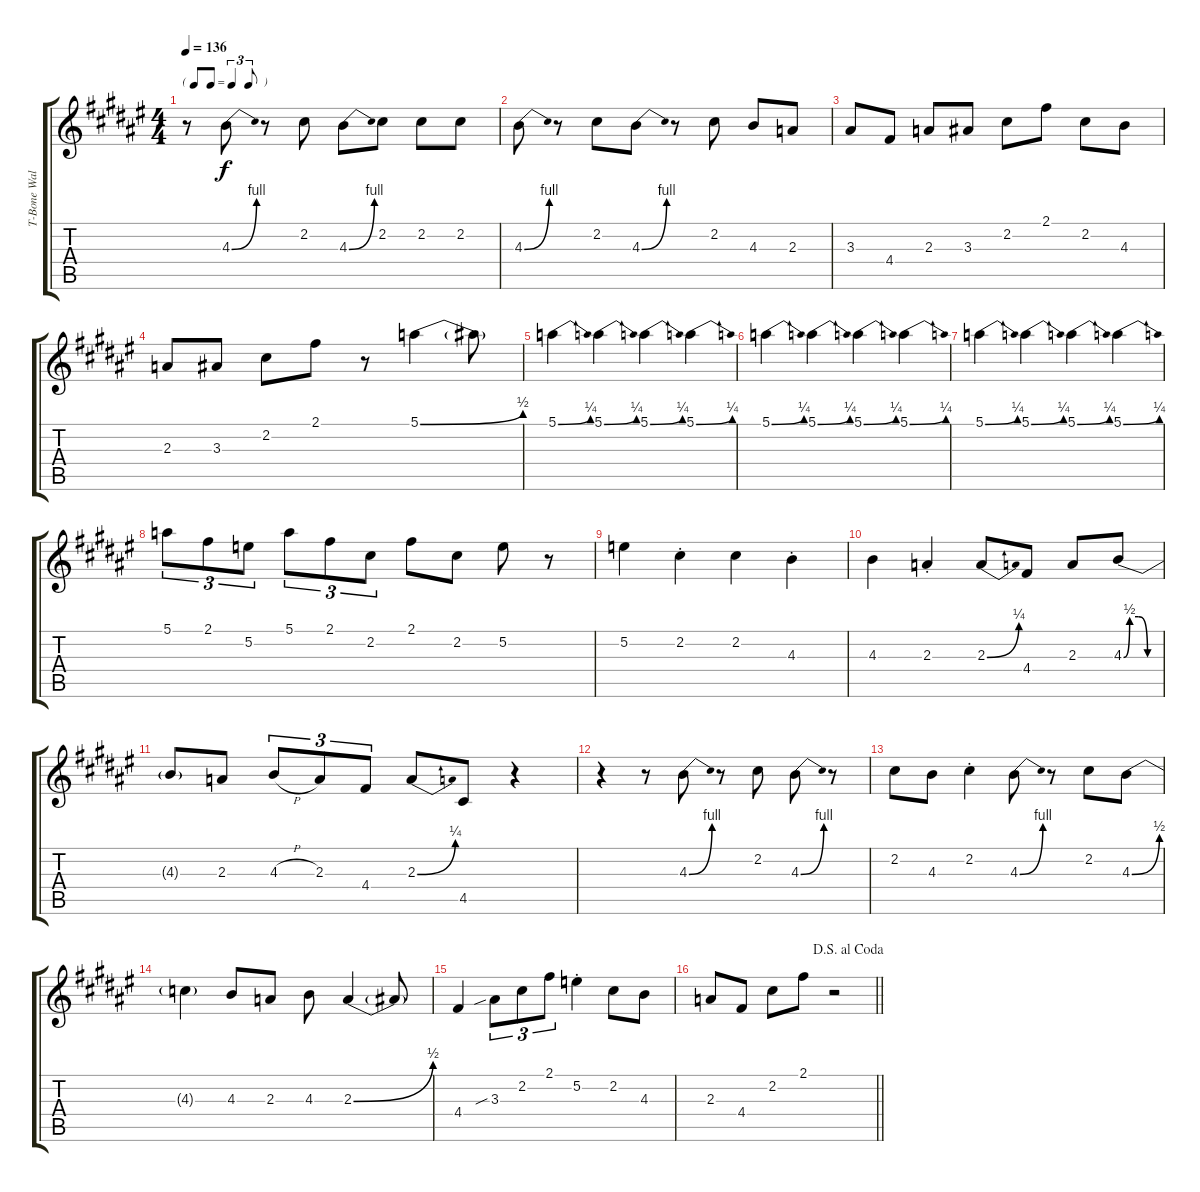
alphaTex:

\track ("T-Bone Walker - Electric Guitar" "T-Bone Wal") {instrument electricguitarjazz}
\staff {score tabs}
\tuning (E4 B3 G3 D3 A2 E2) {hide}
\ts (4 4)
\tf triplet8th
\tempo 136
\clef g2
\ks f#
r.8{dy f} 4.3{be (bend 0 0 60 4)}.8 r.8 2.2.8 4.3{be (bend 0 0 60 4)}.8 2.2.8 2.2.8 2.2.8 |
\ks d#minor
4.3{be (bend 0 0 60 4)}.8 r.8 2.2.8 4.3{be (bend 0 0 60 4)}.8 r.8 2.2.8 4.3.8 2.3.8 |
3.3.8 4.4.8 2.3.8 3.3.8 2.2.8 2.1.8 2.2.8 4.3.8 |
2.3.8 3.3.8 2.2.8 2.1.8 r.8 5.1{be (bend 0 0 60 2)}.4 5.1{t}.8 |
\ks f#
5.1{be (bend 0 0 60 1)}.4 5.1{be (bend 0 0 60 1)}.4 5.1{be (bend 0 0 60 1)}.4 5.1{be (bend 0 0 60 1)}.4 |
\ks d#minor
5.1{be (bend 0 0 60 1)}.4 5.1{be (bend 0 0 60 1)}.4 5.1{be (bend 0 0 60 1)}.4 5.1{be (bend 0 0 60 1)}.4 |
5.1{be (bend 0 0 60 1)}.4 5.1{be (bend 0 0 60 1)}.4 5.1{be (bend 0 0 60 1)}.4 5.1{be (bend 0 0 60 1)}.4 |
5.1.8{tu (3 2)} 2.1.8{tu (3 2)} 5.2.8{tu (3 2)} 5.1.8{tu (3 2)} 2.1.8{tu (3 2)} 2.2.8{tu (3 2)} 2.1.8 2.2.8 5.2.8 r.8 |
\ks f#
5.2.4 2.2{st}.4 2.2.4 4.3{st}.4 |
\ks d#minor
4.3.4 2.3{st}.4 2.3{be (bend 0 0 60 1)}.8 4.4.8 2.3.8 4.3{be (custom 0 0 10 2 25 2 40 0 60 0)}.8 |
4.3{t}.8 2.3.8 4.3{h}.8{tu (3 2)} 2.3.8{tu (3 2)} 4.4.8{tu (3 2)} 2.3{be (bend 0 0 60 1)}.8 4.5.8 r.4 |
r.4 r.8 4.3{be (bend 0 0 60 4)}.8 r.8 2.2.8 4.3{be (bend 0 0 60 4)}.8 r.8 |
\ks f#
2.2.8 4.3.8 2.2{st}.4 4.3{be (bend 0 0 60 4)}.8 r.8 2.2.8 4.3{be (bend 0 0 60 2)}.8 |
\ks d#minor
4.3{t}.4 4.3.8 2.3.8 4.3.8 2.3{be (bend 0 0 60 2)}.4 2.3{t}.8 |
4.4.4 3.3{sib}.8{tu (3 2)} 2.2.8{tu (3 2)} 2.1.8{tu (3 2)} 5.2{st}.4 2.2.8 4.3.8 |
\jump dalsegnoalcoda
\barLineRight lightlight
2.3.8 4.4.8 2.2.8 2.1.8 r.2
